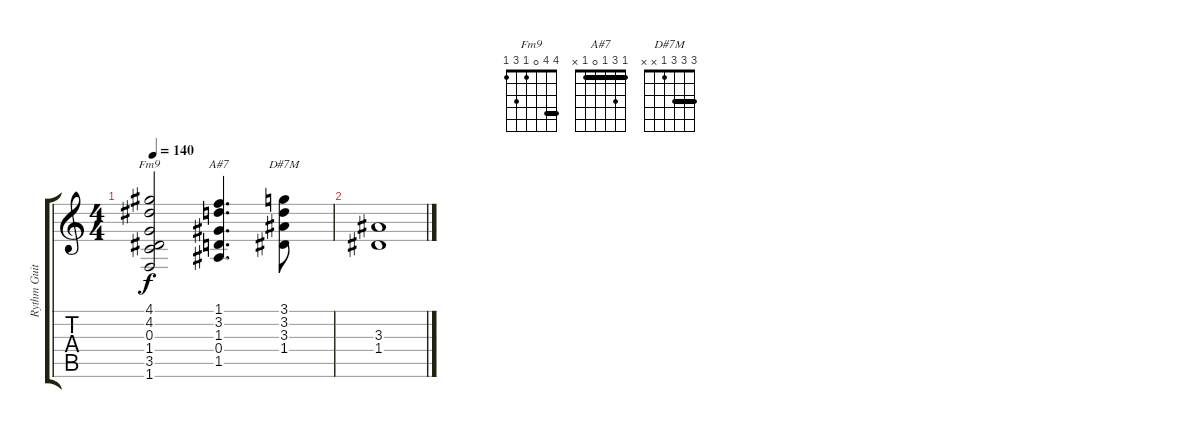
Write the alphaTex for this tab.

\track ("Rythm Guitar" "Rythm Guit") {instrument acousticguitarsteel}
\staff {score tabs}
\tuning (E4 B3 G3 D3 A2 E2) {hide}
\chord ("Fm9" 4 4 0 1 3 1) {barre 4}
\chord ("A#7" 1 3 1 0 1 x) {barre 1}
\chord ("D#7M" 3 3 3 1 x x) {barre 3}
\ts (4 4)
\tempo 140
\clef g2
\ks c
(4.1 4.2 0.3 1.4 3.5 1.6).2{ch "Fm9" dy f} (1.1 3.2 1.3 0.4 1.5).4{d ch "A#7"} (3.1 3.2 3.3 1.4).8{ch "D#7M"} |
(3.3 1.4).1
